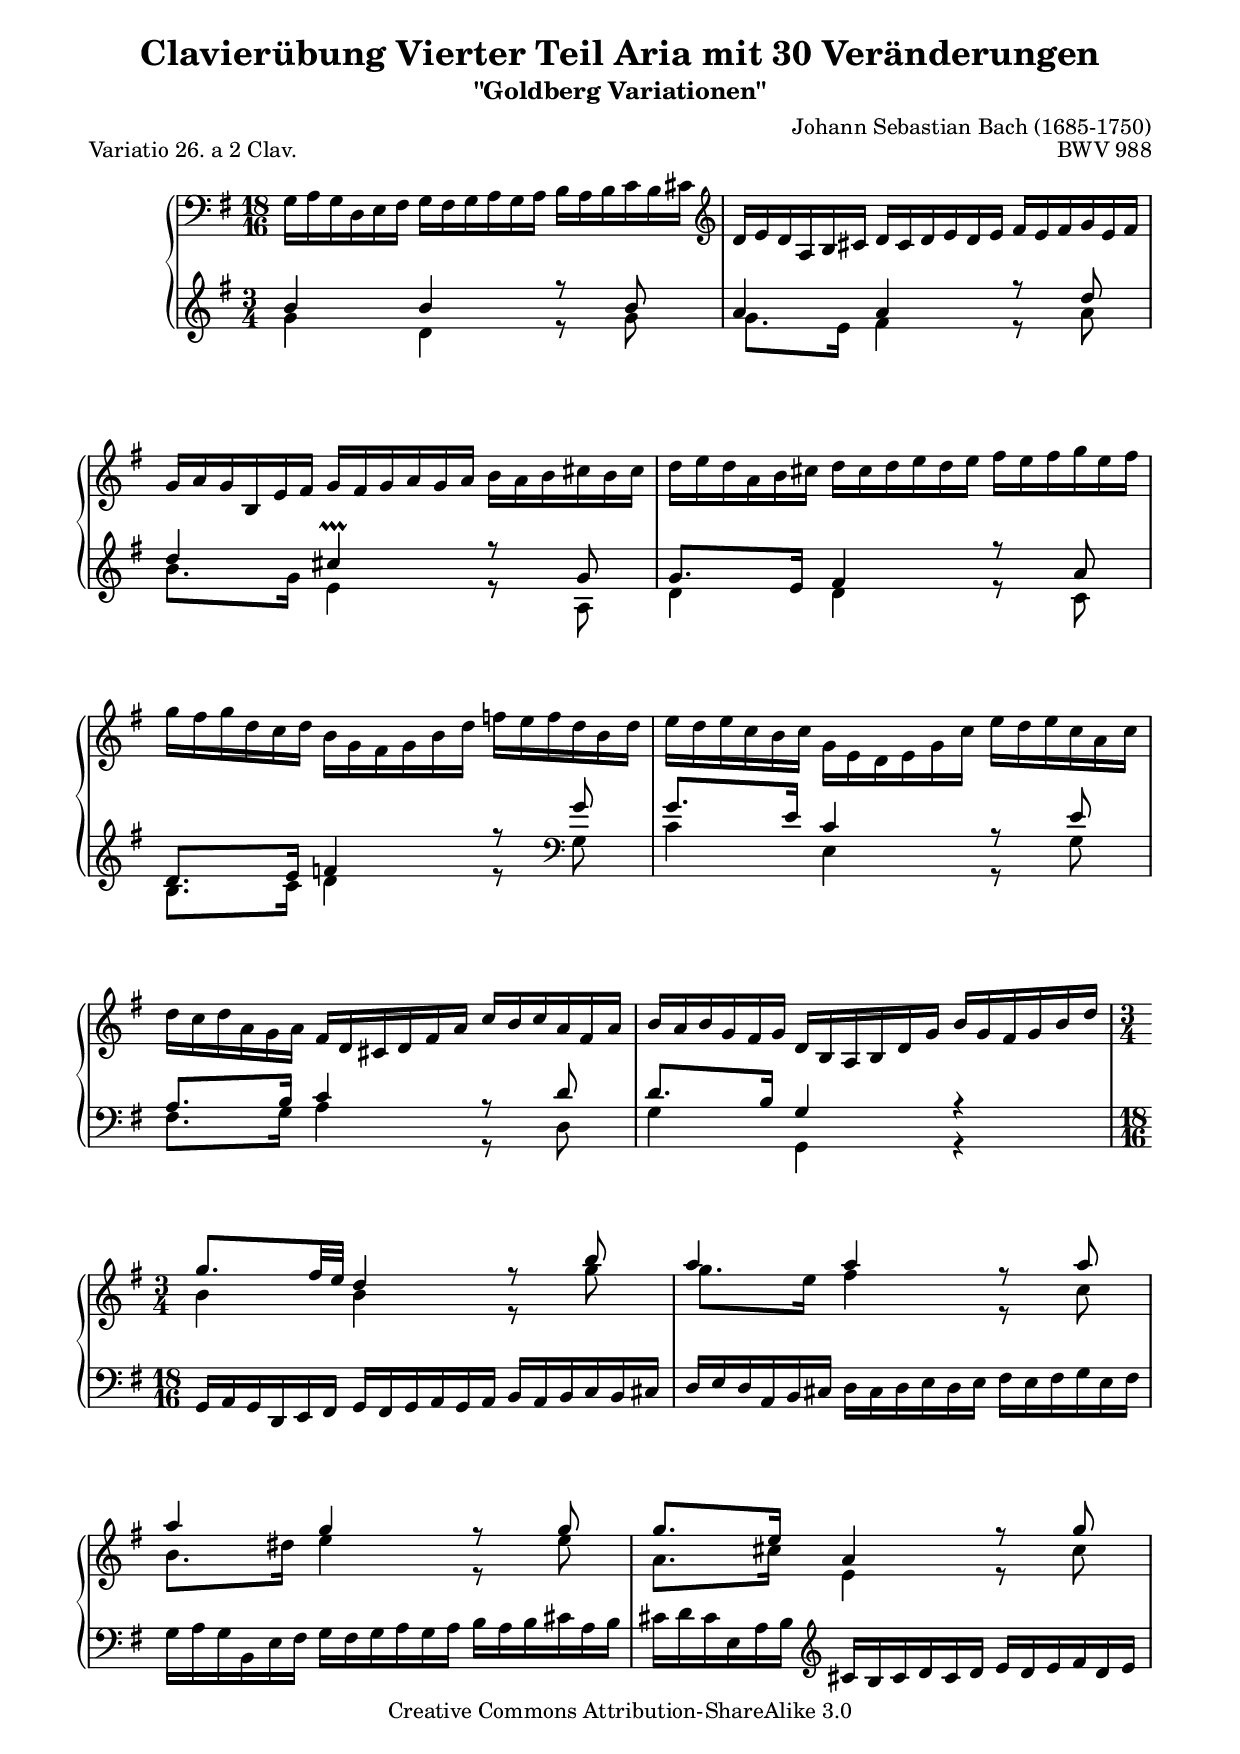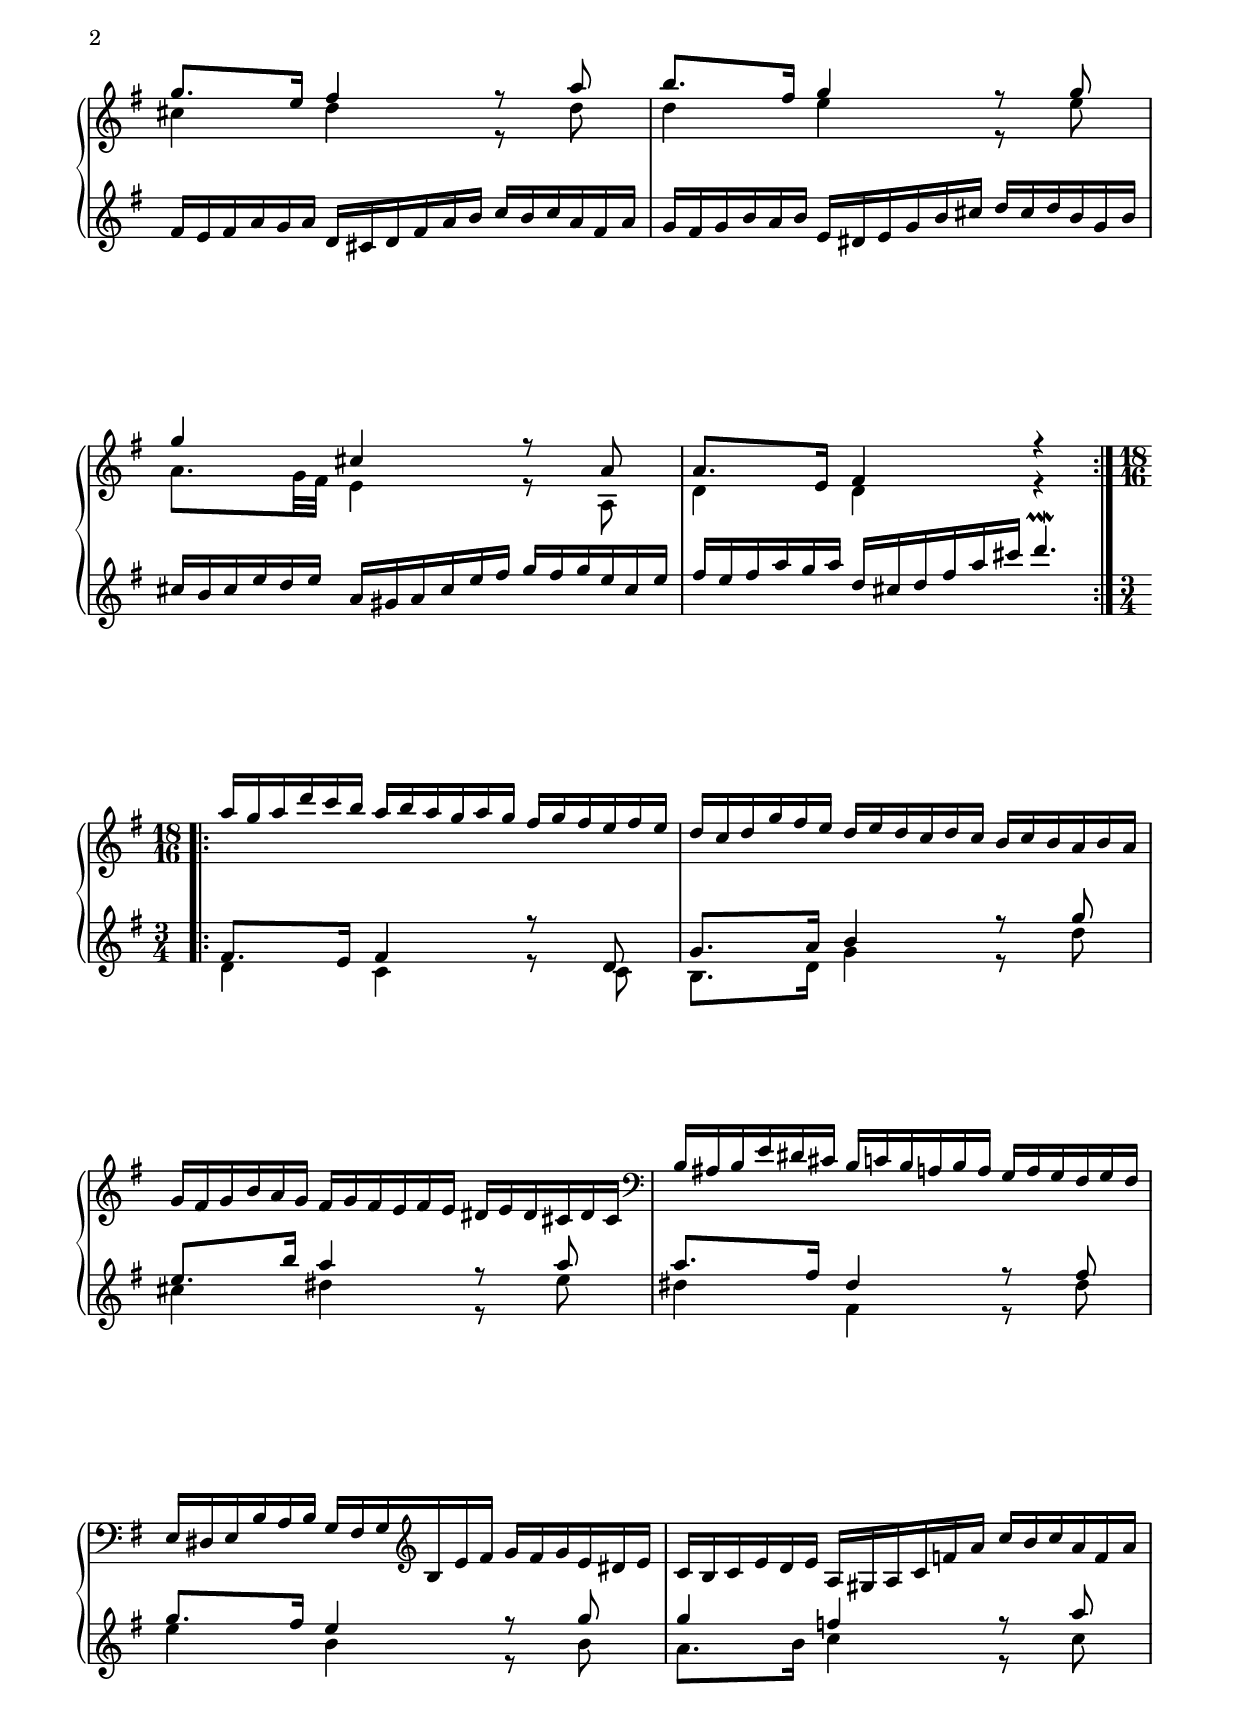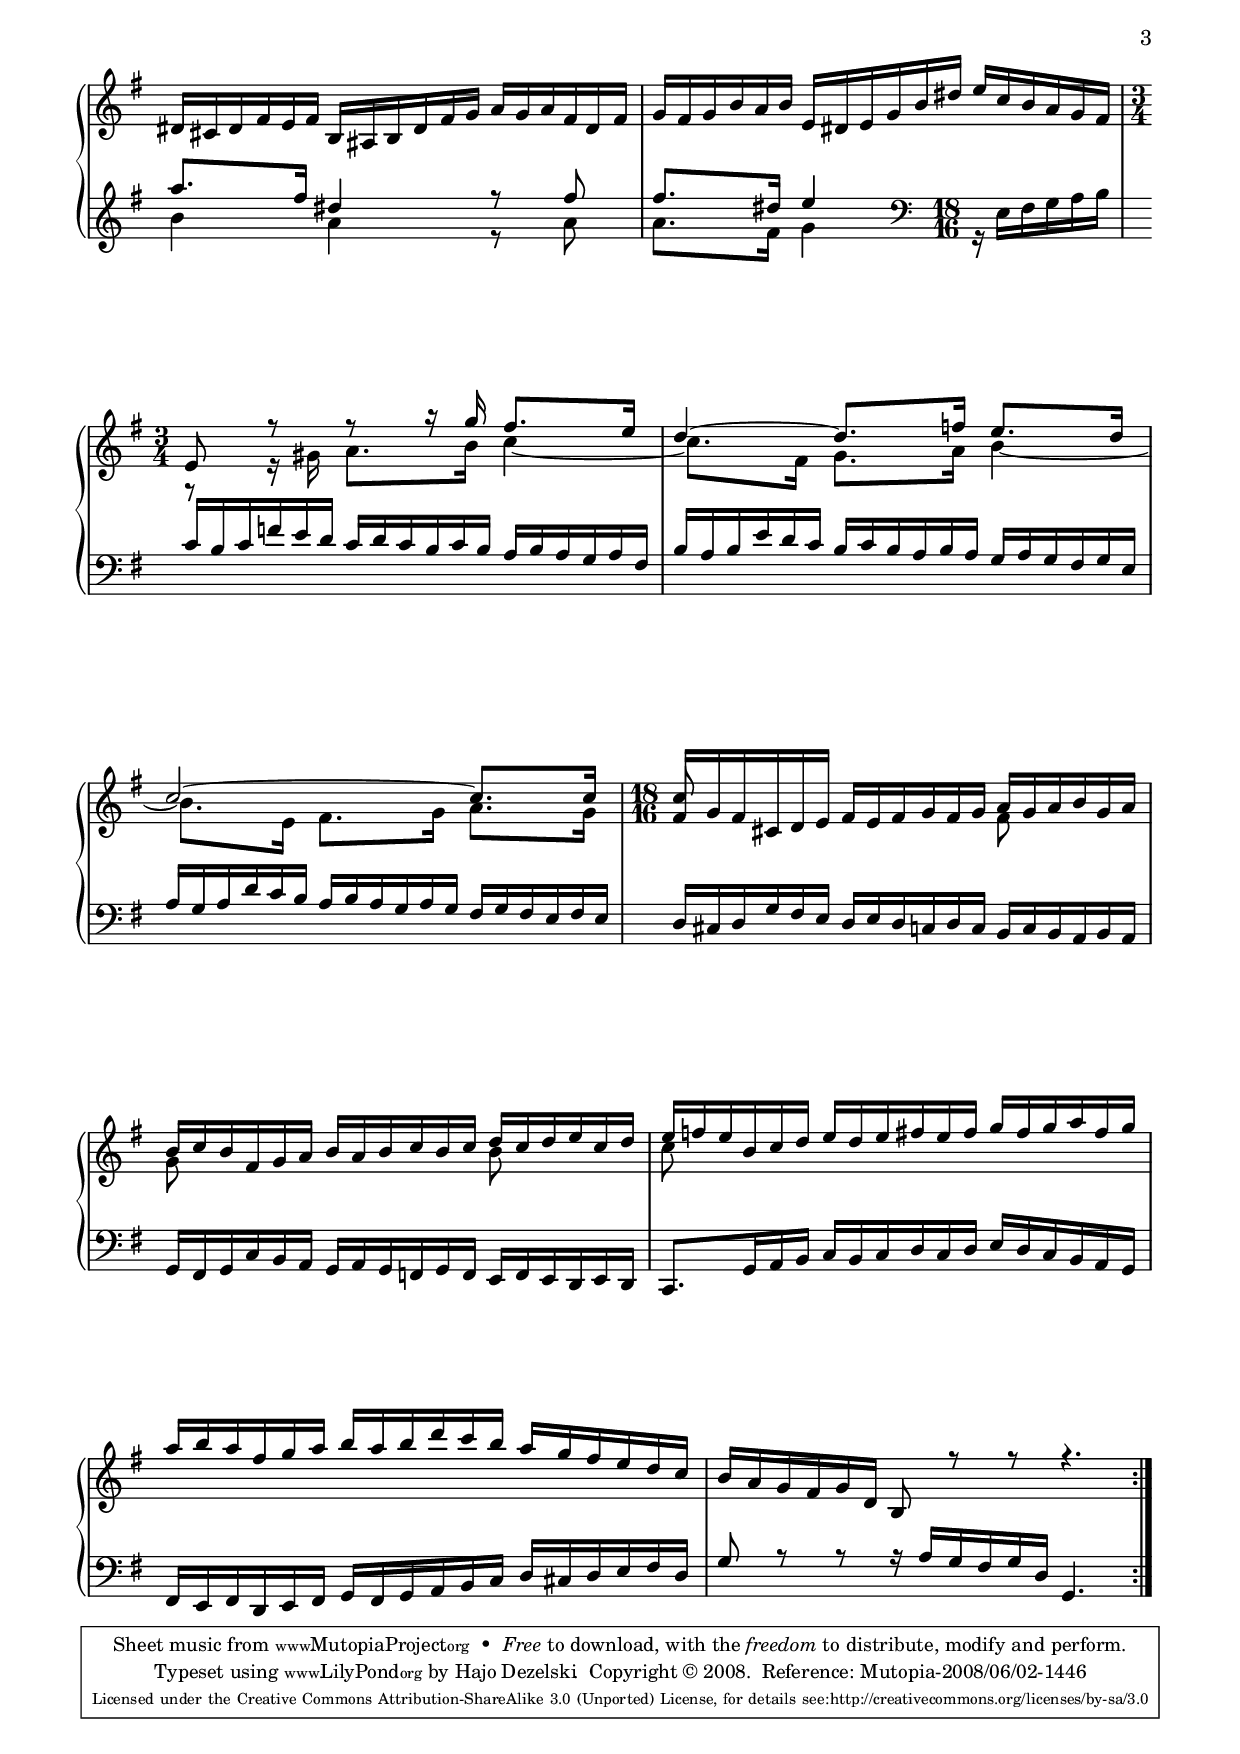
\version "2.11.46"

\paper {
    page-top-space = #0.0
    %indent = 0.0
    line-width = 18.0\cm
    ragged-bottom = ##f
    ragged-last-bottom = ##f
}

% #(set-default-paper-size "a4")

#(set-global-staff-size 19)

\header {
        title = "Clavierübung Vierter Teil Aria mit 30 Veränderungen"
        subtitle = "\"Goldberg Variationen\""
        piece = "Variatio 26. a 2 Clav."
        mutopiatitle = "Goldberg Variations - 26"
        composer = "Johann Sebastian Bach (1685-1750)"
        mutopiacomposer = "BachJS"
        opus = "BWV 988"
        date = "1741"
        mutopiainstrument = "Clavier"
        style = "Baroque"
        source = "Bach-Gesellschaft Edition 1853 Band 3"
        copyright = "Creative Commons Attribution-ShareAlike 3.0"
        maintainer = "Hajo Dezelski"
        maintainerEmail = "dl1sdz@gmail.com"
	
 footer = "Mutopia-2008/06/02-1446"
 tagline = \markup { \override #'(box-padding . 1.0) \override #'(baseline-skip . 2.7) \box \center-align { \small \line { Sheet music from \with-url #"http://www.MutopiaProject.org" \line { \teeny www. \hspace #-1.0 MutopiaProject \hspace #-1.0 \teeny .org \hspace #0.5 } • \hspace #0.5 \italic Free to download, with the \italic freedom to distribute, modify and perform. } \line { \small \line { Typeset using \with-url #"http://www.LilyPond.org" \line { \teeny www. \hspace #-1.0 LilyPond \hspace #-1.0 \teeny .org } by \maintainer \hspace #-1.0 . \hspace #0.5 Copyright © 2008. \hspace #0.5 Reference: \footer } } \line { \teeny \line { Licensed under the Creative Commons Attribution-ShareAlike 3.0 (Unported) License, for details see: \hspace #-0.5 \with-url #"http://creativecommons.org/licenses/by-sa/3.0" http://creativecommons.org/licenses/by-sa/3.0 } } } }
}


sopranoOne =   \relative g {
	    \repeat volta 2 { %begin repeated section
		    \clef "bass"  
		    \compressMusic #'(4 . 6) {
			    \time 18/16
			    \set Timing.measureLength = #(ly:make-moment 3 4)   
				\stemDown 
			    g16 [ a g  d  e fis ] g16 [ fis g  a  g a ] b16 [ a b  c  b cis ] 
			    \clef "treble" | % 1
				\stemUp 
			    d16 [ e d a b cis ] d16 [ cis d e d e ] fis16 [ e fis g e fis ] | % 2
			    g16 [ a g b, e fis ] g16 [ fis g a g a ] \stemDown b16 [ a b cis b cis ] | % 3
			    d16 [ e d a b cis ]  d16 [ cis d e d e ]  fis16 [ e fis g e fis ] | % 4
			    g16 [ fis g d c d ]  b16 [ g fis g b d ]  f16 [ e f d b d ] | % 5
			    e16 [ d e c b c ]  g16 [ e d e g c ]  e16 [ d e c a c ] | % 6
			    d16 [ c d a g a ] \stemUp fis16 [ d cis d fis a ]  c16 [ b c a fis a ] | % 7
			    b16 [ a b g fis g ] d16 [ b a b d g ]  b16 [ g fis g b d ] | % 8
		    }
		    \time 3/4 
		    g8. [ fis32 e32 ] d4 r8 b'8 | % 9
		    a4 a4 r8 a8 | % 10
		    a4 g4 r8 g8 | % 11
		    g8. [ e16 ] a,4 r8 g'8 | % 12
		    g8. [ e16 ] fis4 r8 a8 | % 13
		    b8. [ fis16 ] g4 r8 g8 | % 14
		    g4 cis,4 r8 a8 | % 15
		    a8. [ e16 ] fis4 r4 | % 16
	    } %end of repeated section
	    
	    \repeat volta 2 { %begin repeated section
		    \compressMusic #'(4 . 6) {
			    \time 18/16
			    \set Timing.measureLength = #(ly:make-moment 3 4)      
			    a'16 [ g a d c b ] a16 [ b a g a g ]  fis16 [ g fis e fis e ] | % 17
			    d16 [ c d g fis e ] d16 [ e d c d c ]  b16 [ c b a b a ] | % 18
			    g16 [ fis g b a g ] fis16 [ g fis e fis e ] dis16 [ e dis cis dis cis ]  | % 19 
			    \clef "bass"
			    b16 [ ais b e dis cis ] b16 [ c b a b a ] g16 [ a g fis g fis ] | % 20
			    e16 [ dis e b' a b ] g16 [ fis g \clef "treble" b e fis ] g16 [ fis g e dis e ] | % 21
				c16 [ b c e d e ] a,16 [ gis  a c f a ] c16  [ b c a f a ] | % 22
				dis,16 [ cis dis fis e fis ] b,16 [ ais b dis fis g ] a16 [ g a fis dis fis ] | % 23
				g16 [ fis g b a b ] e,16 [ dis e g b dis ] e16 [ c b a g fis ] | % 24
		    }
		 \time 3/4 
		 e8 r8 r8 r16 g'16 fis8. [ e16 ] | % 25
		 d4 ~ d8. [ f16 ] e8. [ d16 ] | % 26	
		 c2 ~ c8. [ c16 ] | % 27
		\compressMusic #'(4 . 6) {
			    \time 18/16
			    \set Timing.measureLength = #(ly:make-moment 3 4) 
				fis,16 [ g fis cis d e ] fis16 [ e fis g fis g ] a16 [ g a  b g a ] | % 28		
				b16 [ c b  fis  g a ] b16 [ a b c b c ]  d16 [ c d  e c d ] | % 29
				e16 [ f e  b c d ] e16 [ d e  fis e fis ] g16 [ fis g a  fis g ]| % 30
				a16 [ b a  fis g a ] b16 [ a b d c b ]  a16 [ g fis e  d c ] | % 31
				b16 [ a g fis g d ] b8 r8 r8 r4.| % 32
		}
    } %end repeated section

}

sopranoTwo =   \relative b' {
	\repeat volta 2 { %begin repeated section
		\stemDown
		\clef "bass" 		    
		\compressMusic #'(4 . 6) {
			    \time 18/16
			    \set Timing.measureLength = #(ly:make-moment 3 4)      
			    s1*18/16 
			    \clef "treble" | % 1
			    s1*18/16 | % 2
			    s1*18/16 | % 3
			    s1*18/16 | % 4
			    s1*18/16 | % 5
			    s1*18/16 | % 6
			    s1*18/16 | % 7
			    s1*18/16 | % 8
		}
		\time 3/4 
		b4 b4 r8 g'8 | % 9
		g8. [ e16 ] fis4 r8 c8 | % 10
		b8. [ dis16 ] e4 r8 e8 | % 11
		a,8. [ cis16 ] e,4 r8 cis'8 | % 12
		cis4 d4 r8 d8 | % 13
		d4 e4 r8 e8 | % 14
		a,8. [ g32 fis32 ] e4 r8 a,8 | % 15
		d4 d4 r4 | % 16
    } %end of repeated section
    
       \repeat volta 2 { %begin repeated section
         \compressMusic #'(4 . 6) {
			    \time 18/16
			    \set Timing.measureLength = #(ly:make-moment 3 4)  
				s1*18/16 | % 17
				s1*18/16 | % 18	
				s1*18/16 | % 19		
				s1*18/16 | % 20
				s1*18/16 | % 21
				s1*18/16 | % 22
				s1*18/16 | % 23
				s1*18/16 | % 24
		 }
		\time 3/4  
        r8  r16 gis16 a8. [ b16 ] c4 ~ | % 25
        c8. [ fis,16 ] g8. [ a16 ] b4 ~  | % 26
		b8. [ e,16 ] fis8. [ g16 ] a8. [ g16 ] | % 27
		\compressMusic #'(4 . 6) {
			    \time 18/16
			    \set Timing.measureLength = #(ly:make-moment 3 4) 
				\stemUp c8 s1*10/16 \stemDown fis,8 s1*4/16 | % 28
				g8 s1*10/16 b8 s1*4/16 | % 29
				c8 s1*16/16  | % 30
				s1*18/16 | % 31
				s1*18/16 | % 32
		}
    } %end repeated section
}

soprano = << \sopranoOne \\ \sopranoTwo>>


%%
%% Bass Clef
%% 

bassOne = \relative b' {
	    \repeat volta 2 { %begin repeated section
		    \clef "treble" 	
		    \time 3/4 
		    b4 b4 r8 b8 | % 1
		    a4 a4 r8 d8 | % 2
		    d4 cis4 \prallprall r8 g8 | % 3
		    g8. [ e16 ] fis4 r8 a8 | % 4
		    d,8. [ e16 ] f4 r8 
		    \clef "bass" g8 | % 5
		    g8. [ e16 ] c4 r8 e8 | % 6
		    a,8. [ b16 ] c4 r8 d8 | % 7
		    d8. [ b16 ] g4 r4  | % 8
		    \compressMusic #'(4 . 6) {
			    \time 18/16
			    \set Timing.measureLength = #(ly:make-moment 3 4)
			    g,16 [ a g  d e fis ] g16 [ fis g  a g a ]  b16 [ a b c b cis ] | % 9
			    d16 [ e d  a b cis ] \stemDown d16 [ cis d e d e ] fis16 [ e fis g e fis ]| % 10
			    g16 [ a g  b, e fis ] g16 [ fis g a g a ]  b16 [ a b cis a b ] | % 11
			    cis16 [ d cis  e, a b ] \stemUp
			    \clef "treble" 
			    cis16 [ b cis  d  cis d ] e16 [ d e fis d e ] | % 12
			    fis16 [ e fis  a g a ] d,16 [ cis d fis a b ] c16 [ b c a fis a ] | % 13
			    g16 [ fis g b a b ] e,16 [ dis e g b cis ]  d16 [ cis d  b g b ] | % 14
			    cis16 [ b cis  e d e ] a,16 [ gis a cis e fis ]  g16 [ fis g e cis e ] | % 15
			    fis16 [ e fis a g a ] d,16 [ cis d fis a cis ] d4. \prallmordent | % 16
		    }
	    } %end of repeated section
	    
		\repeat volta 2 { %begin repeated section
			\time 3/4  
			fis,,8. [ e16 ] fis4 r8 d8 | % 17
			g8. [ a16 ] b4 r8 g'8 | % 18
			e8. [ b'16 ] a4 r8 a8 | % 19 
			a8. [ fis16 ] dis4 r8 fis8 | % 20
			g8. [ fis16 ] e4 r8 g8 | % 21
			g4 f4 r8 a8 | % 22
			a8. [ fis16 ] dis4 r8 fis8 | % 23
			fis8. [ dis16 ] e4 
			\compressMusic #'(4 . 6) {
				    \time 18/16
					\set Timing.measureLength = #(ly:make-moment 3 4) 
					\clef "bass" s1*6/16 | % 24
					c,16 [ b c f e d ] c16 [ d c  b c b ] a16 [ b a g a fis ] | % 25
					b16 [ a b e d c ] b16 [ c b a b a ] g16 [ a g fis g e ] | % 26
					a16 [ g a d c b ]  a16 [ b a g a g ] fis16 [ g fis e fis e ] | % 27
					d16 [ cis d g fis e ] d16 [ e d c d c ] b16 [ c b a b a ] | % 28
					g16 [ fis g c b a ] g16 [ a g f g f ] e16 [ f e d e d ] | % 29
					c8. [ g'16 a b ] c16 [ b c d c d] e16 [ d c b a g ] | % 30
					fis16 [ e fis d e fis ] g16 [ fis g a b c ] d16 [ cis d e fis d ] | % 31
					g8 r8 r8 r16 a16 [ g fis g d ] g,4. | % 32
			}
    } %end repeated section

}
	
bassTwo = \relative g' {
		\repeat volta 2 { %begin repeated section
			\stemDown	    
			\clef "treble"  
			\time 3/4 
			g4 d4 r8 g8 | % 1
			g8. [ e16 ] fis4 r8 a8 | % 2
			b8. [ g16 ] e4 r8 a,8 | % 3
			d4 d4 r8 c8 | % 4
			b8. [ c16 ] d4 r8 \clef "bass" g,8  | % 5
			c4 e,4 r8 g8 | % 6
			fis8. [ g16 ] a4 r8 d,8 | % 7
			g4 g,4 r4 | % 8
			\compressMusic #'(4 . 6) {
			    \time 18/16
			    \set Timing.measureLength = #(ly:make-moment 3 4)	    
			    s1*18/16 | % 9	
			    s1*18/16 | % 10		
			    s1*18/16 | % 11		
			    s1*6/16 
			    \clef "treble"
			    s1*12/16| % 12
			    s1*18/16 | % 13
			    s1*18/16 | % 14
			    s1*18/16 | % 15
			    s1*18/16 | % 16
			}		 
		} %end of repeated section
		
		\repeat volta 2 { %begin repeated section
			\time 3/4  
			d''4 c4 r8 c8 | % 17
			b8. [ d16 ] g4 r8 d'8 | % 18
			cis4 dis4 r8 e8 | % 19
			dis4 fis,4 r8 dis'8 | % 20
			e4 b4 r8 b8 | % 21
			a8. [ b16 ] c4 r8 c8 | % 22
			b4 a4 r8 a8 | % 23
			a8. [ fis16 ] g4 
			\compressMusic #'(4 . 6) {
				    \time 18/16
					\set Timing.measureLength = #(ly:make-moment 3 4) 
					\clef "bass" 
					r16 e,16 [ fis g  a b ] | % 24
					s1*18/16 | % 25
					s1*18/16 | % 26
					s1*18/16 | % 27
					s1*18/16 | % 28
					s1*18/16 | % 29
					s1*18/16 | % 30
					s1*18/16 | % 31
					s1*18/16 | % 32
			}
    } %end repeated section
	
}

bass = << \bassOne \\ \bassTwo>>

\score {
 \new PianoStaff <<
 \new Staff = "upper" { \key g \major \soprano }
 \new Staff = "lower" { \key g \major \bass }
 >>
 \layout {
   \context {
     \Score
     \remove "Timing_translator"
     \remove "Default_bar_line_engraver"
   }
   \context {
     \Staff
     \consists "Timing_translator"
     \consists "Default_bar_line_engraver"
   }
 }
 	 \midi { }
}
